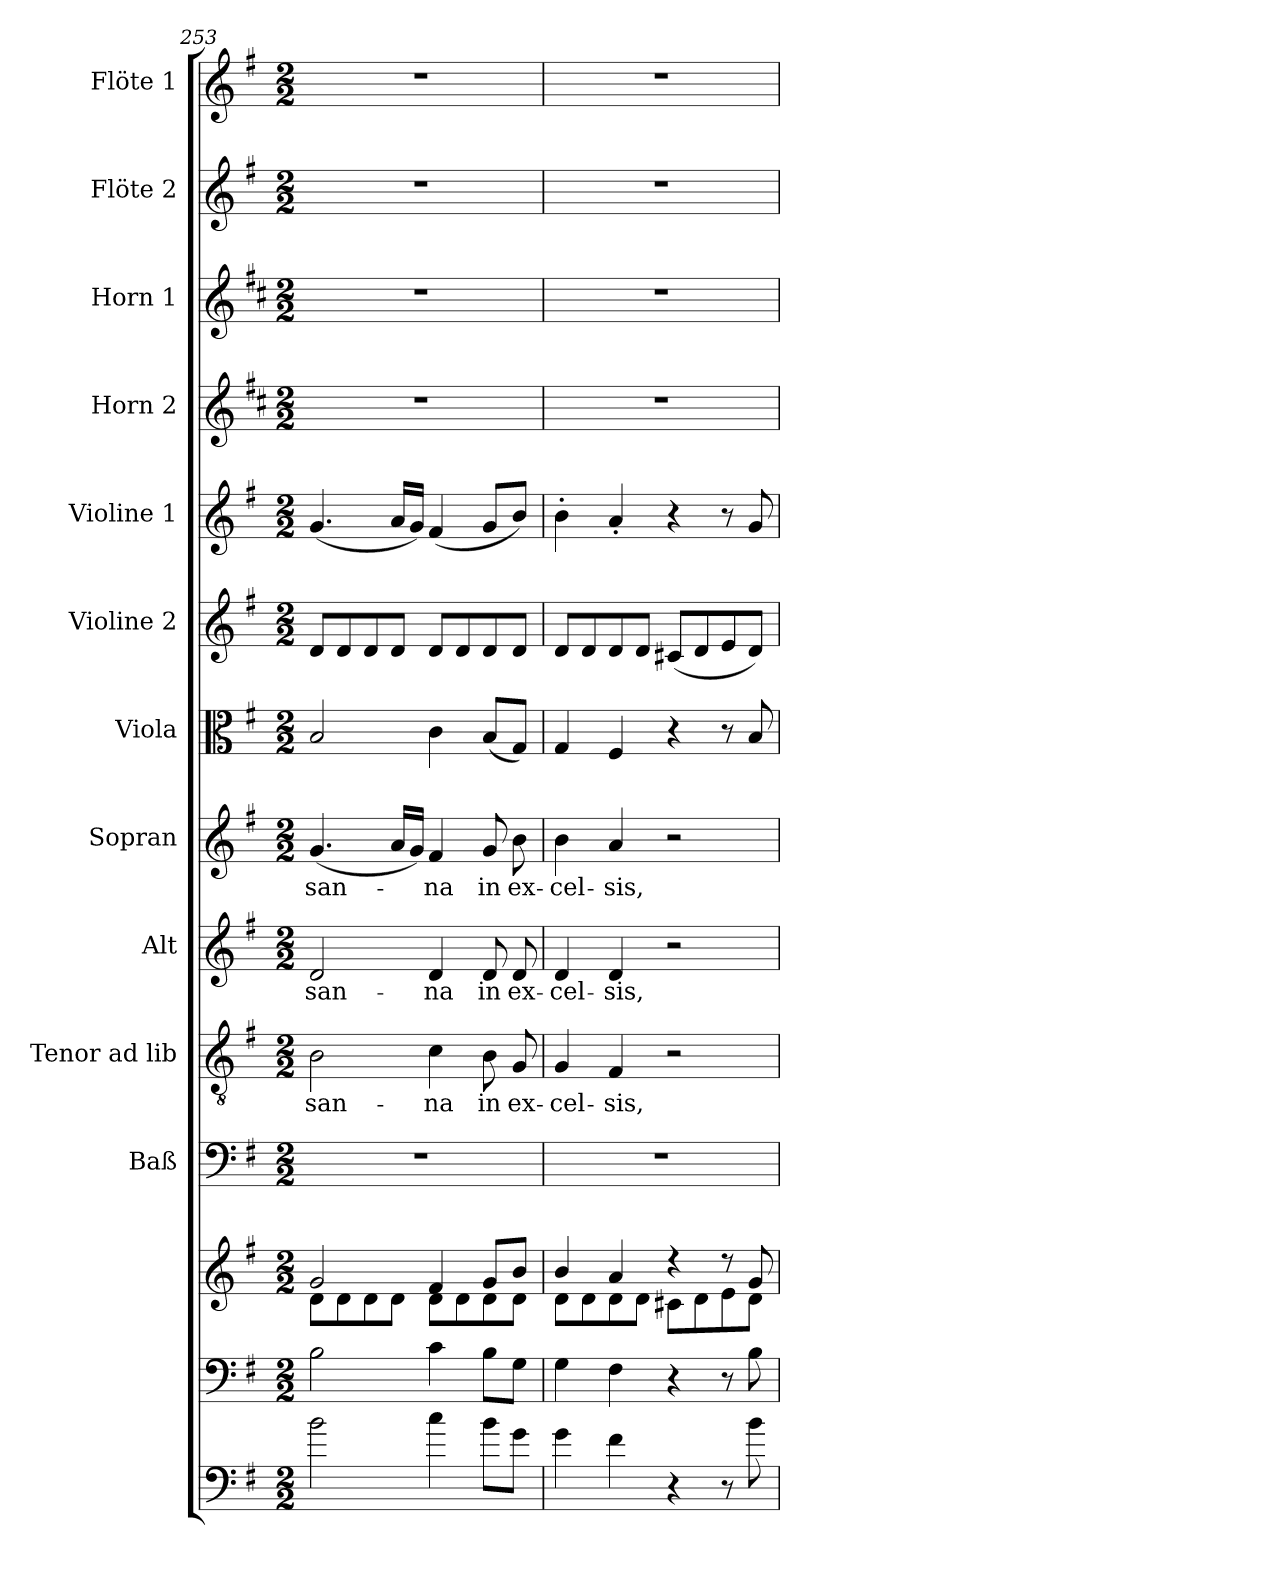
**kern	**kern	**kern	**kern	**kern	**text	**kern	**text	**kern	**text	**kern	**kern	**kern	**kern	**kern	**kern	**kern
*part13	*part12	*part12	*part11	*part10	*part10	*part9	*part9	*part8	*part8	*part7	*part6	*part5	*part4	*part3	*part2	*part1
*staff14	*staff13	*staff12	*staff11	*staff10	*staff10	*staff9	*staff9	*staff8	*staff8	*staff7	*staff6	*staff5	*staff4	*staff3	*staff2	*staff1
*	*	*	*I"Baß	*I"Tenor ad lib	*	*I"Alt	*	*I"Sopran	*	*I"Viola	*I"Violine 2	*I"Violine 1	*I"Horn 2	*I"Horn 1	*I"Flöte 2	*I"Flöte 1
*	*	*	*I'Baß	*I'Ten	*	*I'Alt	*	*I'Sop	*	*I'Vla.	*I'Vln. 2	*I'Vln. 1	*I'Hrn. 2	*I'Hrn. 1	*I'Fl. 2	*I'Fl. 1
*clefF4	*clefF4	*clefG2	*clefF4	*clefGv2	*	*clefG2	*	*clefG2	*	*clefC3	*clefG2	*clefG2	*clefG2	*clefG2	*clefG2	*clefG2
*ITrd7c12	*	*	*	*	*	*	*	*	*	*	*	*	*ITrd4c7	*ITrd4c7	*	*
*k[f#]	*k[f#]	*k[f#]	*k[f#]	*k[f#]	*	*k[f#]	*	*k[f#]	*	*k[f#]	*k[f#]	*k[f#]	*k[f#]	*k[f#]	*k[f#]	*k[f#]
*G:	*G:	*G:	*G:	*G:	*	*G:	*	*G:	*	*G:	*G:	*G:	*G:	*G:	*G:	*G:
*M2/2	*M2/2	*M2/2	*M2/2	*M2/2	*	*M2/2	*	*M2/2	*	*M2/2	*M2/2	*M2/2	*M2/2	*M2/2	*M2/2	*M2/2
=253	=253	=253	=253	=253	=253	=253	=253	=253	=253	=253	=253	=253	=253	=253	=253	=253
*	*	*^	*	*	*	*	*	*	*	*	*	*	*	*	*	*
!	!	!	!	!	!	!LO:LY:b	!	!LO:LY:b	!	!LO:LY:b	!	!	!	!	!	!	!
2B\	2B\	2g/	8d\L	1r	2B\	-san-	2d/	-san-	(<4.g/	-san-	2B/	8d/L	(<4.g/	1r	1r	1r	1r
.	.	.	8d\	.	.	.	.	.	.	.	.	8d/	.	.	.	.	.
.	.	.	8d\	.	.	.	.	.	.	.	.	8d/	.	.	.	.	.
.	.	.	8d\J	.	.	.	.	.	16a/LL	.	.	8d/J	16a/LL	.	.	.	.
.	.	.	.	.	.	.	.	.	16g/JJ)	.	.	.	16g/JJ)	.	.	.	.
!	!	!	!	!	!	!LO:LY:b	!	!LO:LY:b	!	!LO:LY:b	!	!	!	!	!	!	!
4c\	4c\	4f#/	8d\L	.	4c\	-na	4d/	-na	4f#/	-na	4c\	8d/L	(<4f#/	.	.	.	.
.	.	.	8d\	.	.	.	.	.	.	.	.	8d/	.	.	.	.	.
!	!	!	!	!	!	!LO:LY:b	!	!LO:LY:b	!	!LO:LY:b	!	!	!	!	!	!	!
8B\L	8B\L	8g/L	8d\	.	8B\	in	8d/	in	8g/	in	(<8B/L	8d/	8g/L	.	.	.	.
!	!	!	!	!	!	!LO:LY:b	!	!LO:LY:b	!	!LO:LY:b	!	!	!	!	!	!	!
8G\J	8G\J	8b/J	8d\J	.	8G/	ex-	8d/	ex-	8b\	ex-	8G/J)	8d/J	8b/J)	.	.	.	.
=254	=254	=254	=254	=254	=254	=254	=254	=254	=254	=254	=254	=254	=254	=254	=254	=254	=254
!	!	!	!	!	!	!LO:LY:b	!	!LO:LY:b	!	!LO:LY:b	!	!	!	!	!	!	!
4G\	4G\	4b/	8d\L	1r	4G/	-cel-	4d/	-cel-	4b\	-cel-	4G/	8d/L	4b'>\	1r	1r	1r	1r
.	.	.	8d\	.	.	.	.	.	.	.	.	8d/	.	.	.	.	.
!	!	!	!	!	!	!LO:LY:b	!	!LO:LY:b	!	!LO:LY:b	!	!	!	!	!	!	!
4F#\	4F#\	4a/	8d\	.	4F#/	-sis,	4d/	-sis,	4a/	-sis,	4F#/	8d/	4a'</	.	.	.	.
.	.	.	8d\J	.	.	.	.	.	.	.	.	8d/J	.	.	.	.	.
4r	4r	4rcc	8c#X\L	.	2r	.	2r	.	2r	.	4r	(<8c#X/L	4r	.	.	.	.
.	.	.	8d\	.	.	.	.	.	.	.	.	8d/	.	.	.	.	.
8r	8r	8rcc	8e\	.	.	.	.	.	.	.	8r	8e/	8r	.	.	.	.
8B\	8B\	8g/	8d\J	.	.	.	.	.	.	.	8B/	8d/J)	8g/	.	.	.	.
*	*	*v	*v	*	*	*	*	*	*	*	*	*	*	*	*	*	*
=	=	=	=	=	=	=	=	=	=	=	=	=	=	=	=	=
*-	*-	*-	*-	*-	*-	*-	*-	*-	*-	*-	*-	*-	*-	*-	*-	*-
